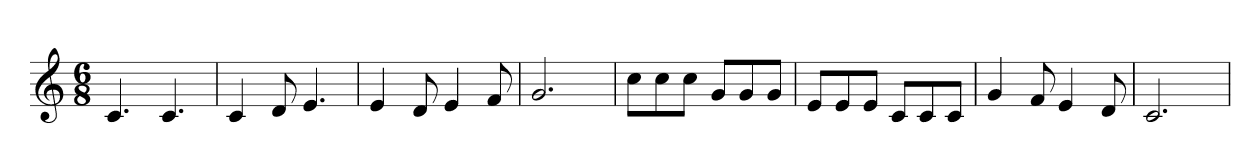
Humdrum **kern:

**kern
*part1
*staff1
*clefG2
*M6/8
=1
4.c
4.c
=2
4c
8d
4.e
=3
4e
8d
4e
8f
=4
2.g
!!LO:LB:g=z
=5
8cc\L
8cc\
8cc\J
8g/L
8g/
8g/J
=6
8e/L
8e/
8e/J
8c/L
8c/
8c/J
=7
4g
8f
4e
8d
=8
2.c
=
*-
